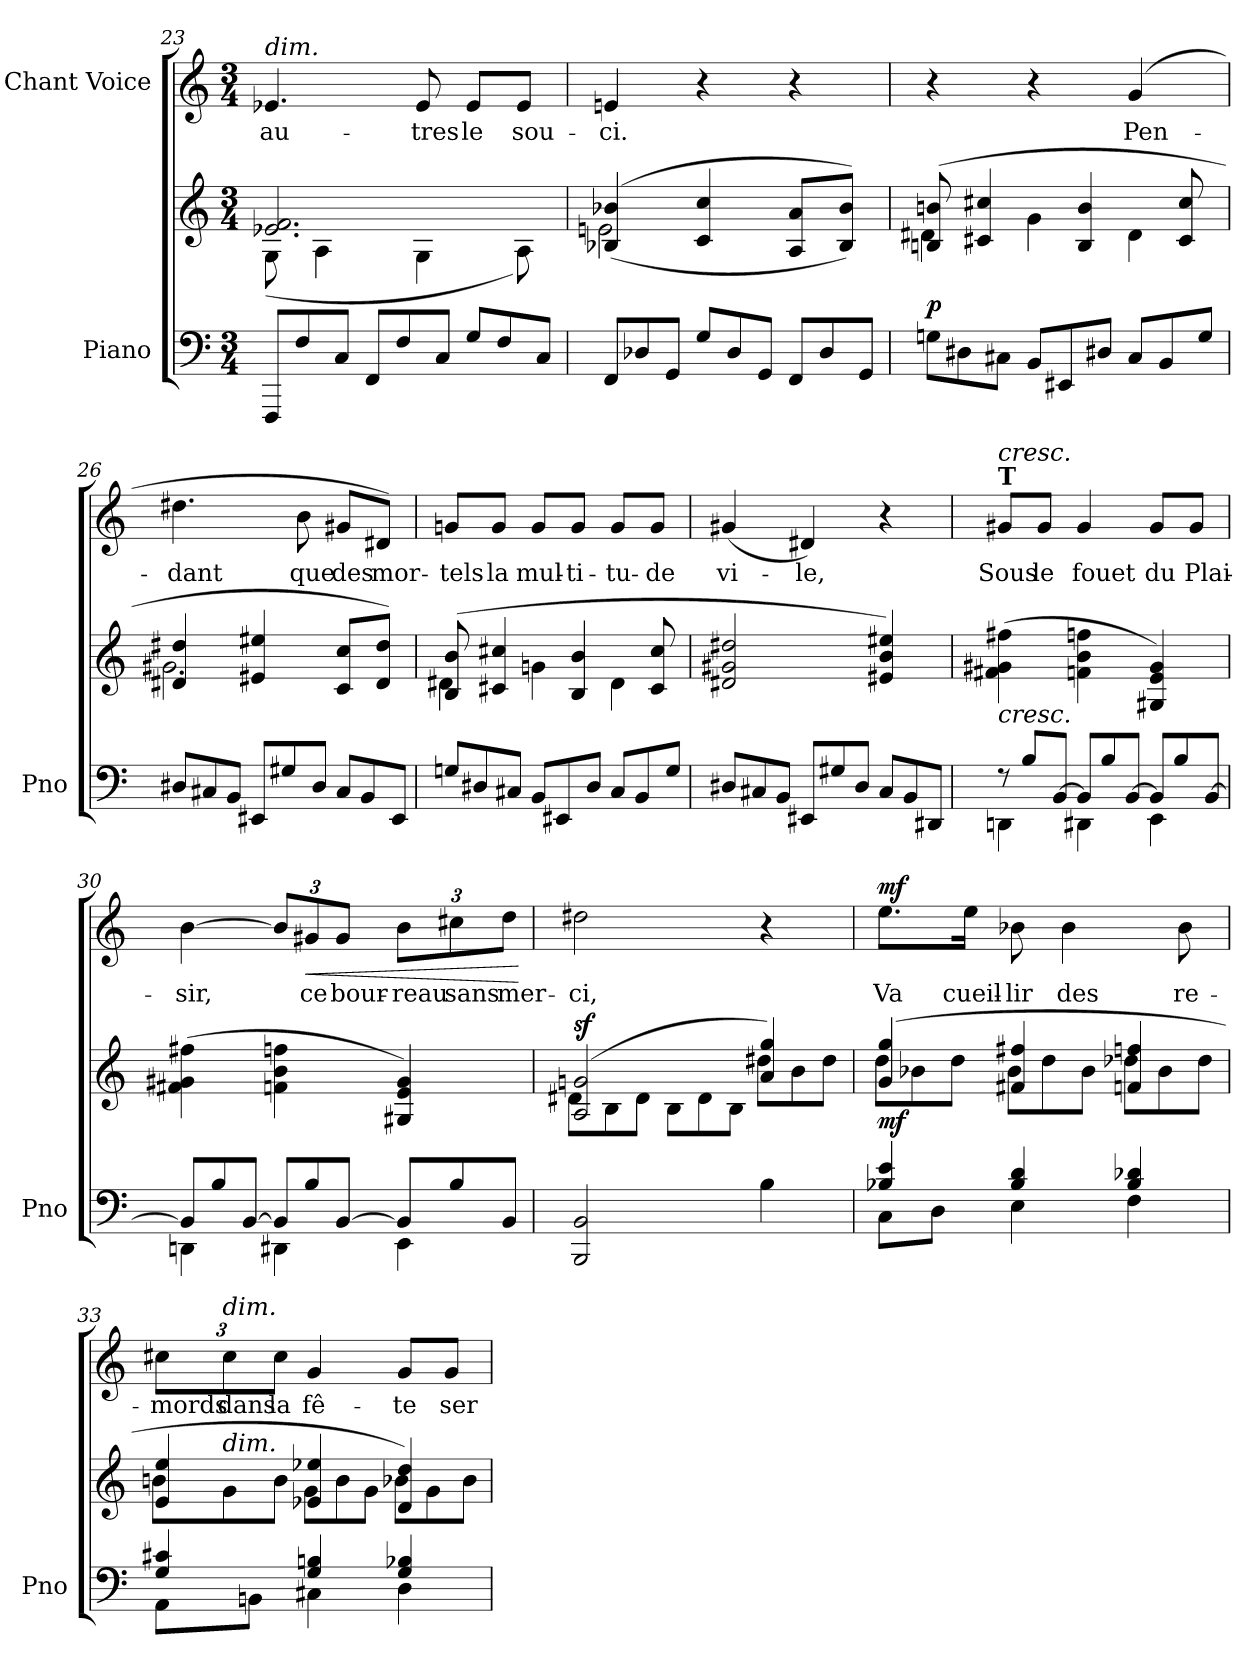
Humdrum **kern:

**kern	**kern	**dynam	**kern	**text	**dynam
*part2	*part2	*part2	*part1	*part1	*part1
*staff3	*staff2	*staff2/3	*staff1	*staff1	*staff1
*I"Piano	*	*	*I"Chant Voice	*	*
*I'Pno	*	*	*	*	*
!!LO:LB:g=z
*clefF4	*clefG2	*	*clefG2	*	*
*k[]	*k[]	*	*k[]	*	*
*M3/4	*M3/4	*	*M3/4	*	*
*Xtuplet	*	*	*	*	*
=23	=23	=23	=23	=23	=23
*	*^	*	*	*	*
!	!	!	!	!LO:TX:a:i:t=dim.	!	!
!	!	!	!	!	!LO:LY:b	!
12FFF/L	2.e-X/ 2.f/	(<8G\	.	4.e-X/	au-	.
12F/	.	.	.	.	.	.
.	.	4A\	.	.	.	.
12C/J	.	.	.	.	.	.
12FF/L	.	.	.	.	.	.
12F/	.	.	.	.	.	.
!	!	!	!	!	!LO:LY:b	!
.	.	4G\	.	8e-/	-tres	.
12C/J	.	.	.	.	.	.
!	!	!	!	!	!LO:LY:b	!
12G/L	.	.	.	8e-/L	le	.
12F/	.	.	.	.	.	.
!	!	!	!	!	!LO:LY:b	!
.	.	8A\)	.	8e-/J	sou-	.
12C/J	.	.	.	.	.	.
=24	=24	=24	=24	=24	=24	=24
!	!	!	!	!	!LO:LY:b	!
12FF/L	(>(<4B-X/ 4b-X/	2en\	.	4en/	-ci.	.
12D-X/	.	.	.	.	.	.
12GG/J	.	.	.	.	.	.
12G/L	4c/ 4cc/	.	.	4r	.	.
12D-/	.	.	.	.	.	.
12GG/J	.	.	.	.	.	.
12FF/L	8A/ 8a/L	4ryy	.	4r	.	.
12D-/	.	.	.	.	.	.
.	8B-/ 8b-/J))	.	.	.	.	.
12GG/J	.	.	.	.	.	.
=25	=25	=25	=25	=25	=25	=25
!	!	!	!LO:DY:a=2	!	!	!
12Gn\L	(>8Bn/ 8bn/	4d#X\	p	4r	.	.
12D#X\	.	.	.	.	.	.
.	4c#X/ 4cc#X/	.	.	.	.	.
12C#X\J	.	.	.	.	.	.
12BB/L	.	4g\	.	4r	.	.
12EE#X/	.	.	.	.	.	.
.	4B/ 4b/	.	.	.	.	.
12D#X/J	.	.	.	.	.	.
!	!	!	!	!	!LO:LY:b	!
12C#/L	.	4d#\	.	(>4g/	Pen-	.
12BB/	.	.	.	.	.	.
.	8c#/ 8cc#/	.	.	.	.	.
12G/J	.	.	.	.	.	.
=26	=26	=26	=26	=26	=26	=26
!	!	!	!	!	!LO:LY:b	!
12D#X/L	4d#X/ 4dd#X/	2.g#X\	.	4.dd#X\	-dant	.
12C#X/	.	.	.	.	.	.
12BB/J	.	.	.	.	.	.
12EE#X/L	4e#X/ 4ee#X/	.	.	.	.	.
12G#X/	.	.	.	.	.	.
!	!	!	!	!	!LO:LY:b	!
.	.	.	.	8b\	que	.
12D#/J	.	.	.	.	.	.
!	!	!	!	!	!LO:LY:b	!
12C#/L	8c/ 8cc/L	.	.	8g#X/L	des	.
12BB/	.	.	.	.	.	.
!	!	!	!	!	!LO:LY:b	!
.	8d#/ 8dd#/J)	.	.	8d#X/J)	mor-	.
12EE#/J	.	.	.	.	.	.
!!LO:PB:g=z
=27	=27	=27	=27	=27	=27	=27
!	!	!	!	!	!LO:LY:b	!
12Gn/L	(>8B/ 8b/	4d#X\	.	8gn/L	-tels	.
12D#X/	.	.	.	.	.	.
!	!	!	!	!	!LO:LY:b	!
.	4c#X/ 4cc#X/	.	.	8g/J	la	.
12C#X/J	.	.	.	.	.	.
!	!	!	!	!	!LO:LY:b	!
12BB/L	.	4gn\	.	8g/L	mul-	.
12EE#X/	.	.	.	.	.	.
!	!	!	!	!	!LO:LY:b	!
.	4B/ 4b/	.	.	8g/J	-ti-	.
12D#/J	.	.	.	.	.	.
!	!	!	!	!	!LO:LY:b	!
12C#/L	.	4d#\	.	8g/L	-tu-	.
12BB/	.	.	.	.	.	.
!	!	!	!	!	!LO:LY:b	!
.	8c#/ 8cc#/	.	.	8g/J	-de	.
12G/J	.	.	.	.	.	.
*	*v	*v	*	*	*	*
=28	=28	=28	=28	=28	=28
!	!	!	!	!LO:LY:b	!
12D#X/L	2d#X/ 2g#X/ 2dd#X/	.	(<4g#X/	vi-	.
12C#X/	.	.	.	.	.
12BB/J	.	.	.	.	.
!	!	!	!	!LO:LY:b	!
12EE#X/L	.	.	4d#X/)	-le,	.
12G#X/	.	.	.	.	.
12D#/J	.	.	.	.	.
12C#/L	4e#X/ 4b/ 4ee#X/)	.	4r	.	.
12BB/	.	.	.	.	.
12DD#X/J	.	.	.	.	.
=29	=29	=29	=29	=29	=29
*^	*	*	*	*	*
!	!	!	!	!LO:TX:a:B:t=T	!	!
!	!	!	!	!LO:TX:a:i:t=cresc.	!	!
!	!	!LO:TX:b:i:t=cresc.	!	!	!	!
!	!	!	!	!	!LO:LY:b	!
12r	4DDn\	(>4f#X\ 4g#X\ 4ff#X\	.	8g#X/L	Sous	.
12B/L	.	.	.	.	.	.
!	!	!	!	!	!LO:LY:b	!
.	.	.	.	8g#/J	le	.
[12BB/J	.	.	.	.	.	.
!	!	!	!	!	!LO:LY:b	!
12BB/L]	4DD#X\	4fn\ 4b\ 4ffn\	.	4g#/	fouet	.
12B/	.	.	.	.	.	.
[12BB/J	.	.	.	.	.	.
!	!	!	!	!	!LO:LY:b	!
12BB/L]	4EE\	4G#X/ 4e/ 4g#/)	.	8g#/L	du	.
12B/	.	.	.	.	.	.
!	!	!	!	!	!LO:LY:b	!
.	.	.	.	8g#/J	Plai-	.
[12BB/J	.	.	.	.	.	.
!!LO:LB:g=z
=30	=30	=30	=30	=30	=30	=30
!	!	!	!	!	!LO:LY:b	!
12BB/L]	4DDn\	(>4f#X\ 4g#X\ 4ff#X\	.	[4b\	-sir,	.
12B/	.	.	.	.	.	.
[12BB/J	.	.	.	.	.	.
*	*	*	*	*Xbrackettup	*	*
12BB/L]	4DD#X\	4fn\ 4b\ 4ffn\	.	12b/L]	.	.
!	!	!	!	!	!LO:LY:b	!LO:HP:b
12B/	.	.	.	12g#X/	ce	<
!	!	!	!	!	!LO:LY:b	!
[12BB/J	.	.	.	12g#/J	bour-	.
!	!	!	!	!	!LO:LY:b	!
12BB/L]	4EE\	4G#X/ 4e/ 4g#/)	.	12b\L	-reau	.
!	!	!	!	!	!LO:LY:b	!
12B/	.	.	.	12cc#X\	sans	.
!	!	!	!	!	!LO:LY:b	!
12BB/J	.	.	.	12dd\J	mer-	.
*v	*v	*	*	*	*	*
.	.	.	.	.	[
=31	=31	=31	=31	=31	=31
*	*^	*	*	*	*
*	*	*Xtuplet	*	*	*	*
!	!	!	!LO:DY:a	!	!LO:LY:b	!
2BBB/ 2BB/	(>2A/ 2gn/	12d#X\L	sf	2dd#X\	-ci,	.
.	.	12B\	.	.	.	.
.	.	12d#\J	.	.	.	.
.	.	12B\L	.	.	.	.
.	.	12d#\	.	.	.	.
.	.	12B\J	.	.	.	.
4B\	4a/ 4gg/)	12dd#X\L	.	4r	.	.
.	.	12b\	.	.	.	.
.	.	12dd#\J	.	.	.	.
=32	=32	=32	=32	=32	=32	=32
*^	*	*	*	*	*	*
!	!	!	!	!LO:DY:a=2	!	!LO:LY:b	!LO:DY:a
4B-X/ 4e/	8C\L	(>4g/ 4gg/	12dd\L	mf	8.ee\L	Va	mf
.	.	.	12b-X\	.	.	.	.
.	8D\J	.	.	.	.	.	.
.	.	.	12dd\J	.	.	.	.
!	!	!	!	!	!	!LO:LY:b	!
.	.	.	.	.	16ee\Jk	cueil-	.
!	!	!	!	!	!	!LO:LY:b	!
4B-/ 4d/	4E\	4f#X/ 4ff#X/	12b-\L	.	8b-X\	-lir	.
.	.	.	12dd\	.	.	.	.
!	!	!	!	!	!	!LO:LY:b	!
.	.	.	.	.	4b-\	des	.
.	.	.	12b-\J	.	.	.	.
4B-/ 4d-X/	4F\	4fn/ 4ffn/	12dd-X\L	.	.	.	.
.	.	.	12b-\	.	.	.	.
!	!	!	!	!	!	!LO:LY:b	!
.	.	.	.	.	8b-\	re-	.
.	.	.	12dd-\J	.	.	.	.
!!LO:LB:g=z
=33	=33	=33	=33	=33	=33	=33	=33
!	!	!	!	!	!	!LO:LY:b	!
4G/ 4c#X/	8AA\L	4e/ 4ee/	12bn\L	.	12cc#X\L	-mords	.
!	!	!	!	!	!LO:TX:a:i:t=dim.	!	!
!	!	!	!LO:TX:a:i:t=dim.	!	!	!	!
!	!	!	!	!	!	!LO:LY:b	!
.	.	.	12g\	.	12cc#\	dans	.
.	8BBn\J	.	.	.	.	.	.
!	!	!	!	!	!	!LO:LY:b	!
.	.	.	12b\J	.	12cc#\J	la	.
!	!	!	!	!	!	!LO:LY:b	!
4G/ 4Bn/	4C#X\	4e-X/ 4ee-X/	12g\L	.	4g/	fê-	.
.	.	.	12b\	.	.	.	.
.	.	.	12g\J	.	.	.	.
!	!	!	!	!	!	!LO:LY:b	!
4G/ 4B-X/	4D\	4d/ 4dd/)	12b-X\L	.	8g/L	-te	.
.	.	.	12g\	.	.	.	.
!	!	!	!	!	!	!LO:LY:b	!
.	.	.	.	.	8g/J	ser-	.
.	.	.	12b-\J	.	.	.	.
*v	*v	*	*	*	*	*	*
*	*v	*v	*	*	*	*
=	=	=	=	=	=
*-	*-	*-	*-	*-	*-
